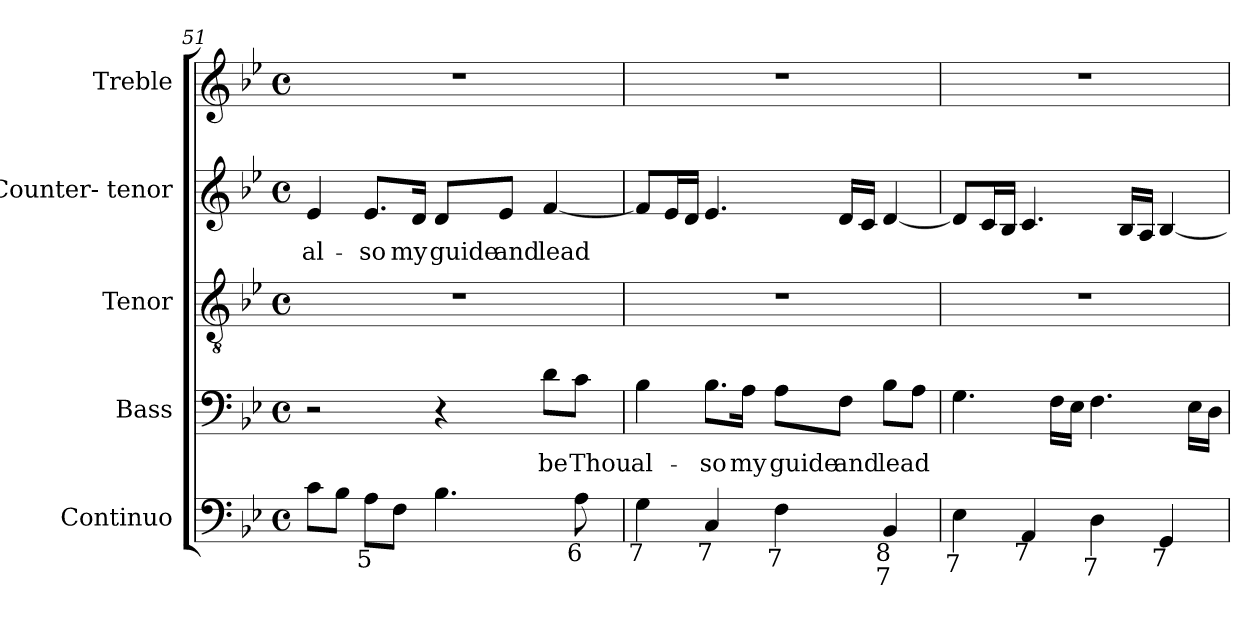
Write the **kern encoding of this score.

**kern	**kern	**text	**kern	**kern	**text	**kern
*part5	*part4	*part4	*part3	*part2	*part2	*part1
*staff5	*staff4	*staff4	*staff3	*staff2	*staff2	*staff1
*I"Continuo	*I"Bass	*	*I"Tenor	*I"Counter- tenor	*	*I"Treble
*I'C.	*I'B.	*	*I'T.	*I'Ct.	*	*I'Tr.
*clefF4	*clefF4	*	*clefGv2	*clefG2	*	*clefG2
*	*	*	*ITrd7c12	*	*	*
*k[b-e-]	*k[b-e-]	*	*k[b-e-]	*k[b-e-]	*	*k[b-e-]
*B-:	*B-:	*	*B-:	*B-:	*	*B-:
*M4/4	*M4/4	*	*M4/4	*M4/4	*	*M4/4
*met(c)	*met(c)	*	*met(c)	*met(c)	*	*met(c)
=51	=51	=51	=51	=51	=51	=51
!	!	!	!	!	!LO:LY:b:color=#000000	!
8ci\L	2r	.	1r	4e-i/	al-	1r
8B-i\J	.	.	.	.	.	.
!LO:TX:b:cj:t=5	!	!	!	!	!	!
!	!	!	!	!	!LO:LY:b:color=#000000	!
8Ai\L	.	.	.	8.e-i/L	-so	.
8Fi\J	.	.	.	.	.	.
!	!	!	!	!	!LO:LY:b:color=#000000	!
.	.	.	.	16di/Jk	my	.
!	!	!	!	!	!LO:LY:b:color=#000000	!
4.B-i\	4r	.	.	8di/L	guide	.
!	!	!	!	!	!LO:LY:b:color=#000000	!
.	.	.	.	8e-i/J	and	.
!	!	!LO:LY:b:color=#000000	!	!	!	!
!	!	!	!	!	!LO:LY:b:color=#000000	!
.	8di\L	be	.	[4fi/	lead	.
!LO:TX:b:cj:t=6	!	!	!	!	!	!
!	!	!LO:LY:b:color=#000000	!	!	!	!
8Ai\	8ci\J	Thou	.	.	.	.
=52	=52	=52	=52	=52	=52	=52
!LO:TX:b:cj:t=7	!	!	!	!	!	!
!	!	!LO:LY:b:color=#000000	!	!	!	!
4Gi\	4B-i\	al-	1r	8fi/L]	.	1r
.	.	.	.	16e-i/L	.	.
.	.	.	.	16di/JJ	.	.
!LO:TX:b:cj:t=7	!	!	!	!	!	!
!	!	!LO:LY:b:color=#000000	!	!	!	!
4Ci/	8.B-i\L	-so	.	4.e-i/	.	.
!	!	!LO:LY:b:color=#000000	!	!	!	!
.	16Ai\Jk	my	.	.	.	.
!LO:TX:b:cj:t=7	!	!	!	!	!	!
!	!	!LO:LY:b:color=#000000	!	!	!	!
4Fi\	8Ai\L	guide	.	.	.	.
!	!	!LO:LY:b:color=#000000	!	!	!	!
.	8Fi\J	and	.	16di/LL	.	.
.	.	.	.	16ci/JJ	.	.
!LO:TX:b:cj:t=8	!	!	!	!	!	!
!LO:TX:b:cj:t=7	!	!	!	!	!	!
!	!	!LO:LY:b:color=#000000	!	!	!	!
4BB-i/	8B-i\L	lead	.	[4di/	.	.
.	8Ai\J	.	.	.	.	.
!!LO:PB:g=z
=53	=53	=53	=53	=53	=53	=53
!LO:TX:b:cj:t=7	!	!	!	!	!	!
4E-i\	4.Gi\	.	1r	8di/L]	.	1r
.	.	.	.	16ci/L	.	.
.	.	.	.	16B-i/JJ	.	.
!LO:TX:b:cj:t=7	!	!	!	!	!	!
4AAi/	.	.	.	4.ci/	.	.
.	16Fi\LL	.	.	.	.	.
.	16E-i\JJ	.	.	.	.	.
!LO:TX:b:cj:t=7	!	!	!	!	!	!
4Di\	4.Fi\	.	.	.	.	.
.	.	.	.	16B-i/LL	.	.
.	.	.	.	16Ai/JJ	.	.
!LO:TX:b:cj:t=7	!	!	!	!	!	!
4GGi/	.	.	.	[4B-i/	.	.
.	16E-i\LL	.	.	.	.	.
.	16Di\JJ	.	.	.	.	.
=	=	=	=	=	=	=
*-	*-	*-	*-	*-	*-	*-
